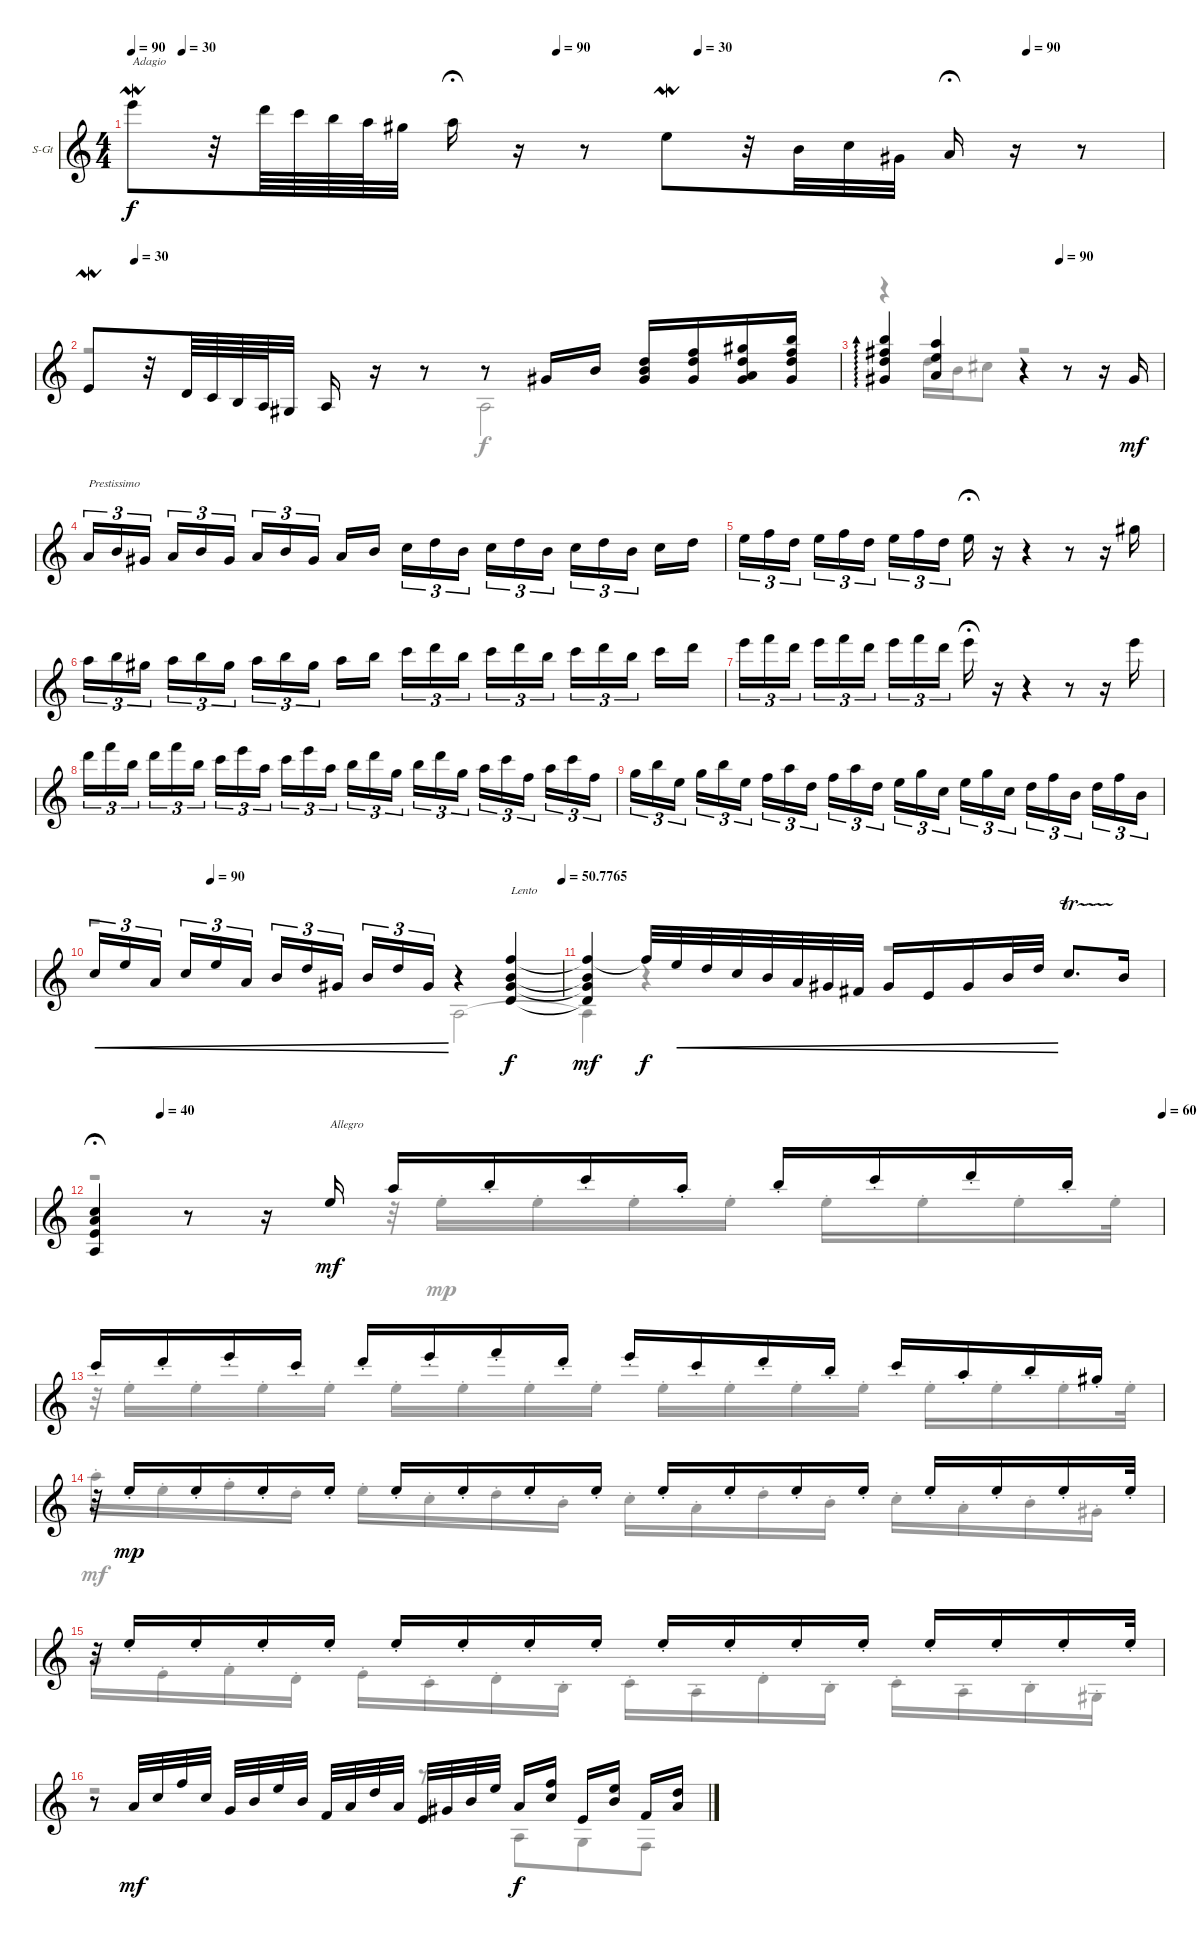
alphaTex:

\defaultSystemsLayout 4
\bracketExtendMode groupsimilarinstruments
\firstSystemTrackNameOrientation horizontal
\otherSystemsTrackNameOrientation horizontal
\track ("Steel Guitar" "S-Gt") {instrument acousticguitarsteel}
\staff {score}
\tuning (E4 B3 G3 D3 A2 E2)
\voice
\ts (4 4)
\tempo 90
\tempo (30 0.0490506)
\tempo (90 0.4125)
\tempo (30 0.55)
\tempo (90 0.86875)
\clef g2
\ks c
12.1{lmordent}.8{txt "Adagio" dy f instrument acousticguitarsteel} r.32 10.1.64 13.2.64 12.2.64 10.2.64 9.2.32 10.2.16{fermata (medium 0.5)} r.16 r.8 5.2{lmordent}.8 r.32 4.3.32 5.3.32 1.3.32 2.3.16{fermata (medium 0.5)} r.16 r.8 |
\tempo (30 0.0625)
2.4{lmordent}.8 r.32 0.4.64 3.5.64 2.5.64 0.5.64 4.6.32 0.5.16 r.16 r.8 r.8 1.3.16 0.2.16 (3.2 4.3 6.4).16 (1.1 3.2 1.3).16 (4.1 3.2 2.3 6.4).16 (7.1 6.2 7.3 6.4).16 |
\tempo (90 0.63125)
(7.1 7.2 7.3 6.4).4{ad 0} (5.1 5.2 7.4).4 r.4 r.8 r.16 1.3.16{dy mf} |
2.3.16{tu (3 2) txt "Prestissimo"} 4.3.16{tu (3 2)} 1.3.16{tu (3 2)} 2.3.16{tu (3 2)} 4.3.16{tu (3 2)} 1.3.16{tu (3 2)} 2.3.16{tu (3 2)} 4.3.16{tu (3 2)} 1.3.16{tu (3 2)} 2.3.16 4.3.16 1.2.16{tu (3 2)} 3.2.16{tu (3 2)} 0.2.16{tu (3 2)} 1.2.16{tu (3 2)} 3.2.16{tu (3 2)} 0.2.16{tu (3 2)} 1.2.16{tu (3 2)} 3.2.16{tu (3 2)} 0.2.16{tu (3 2)} 1.2.16 3.2.16 |
\scale
0.479334 5.2.16{tu (3 2)} 6.2.16{tu (3 2)} 3.2.16{tu (3 2)} 5.2.16{tu (3 2)} 6.2.16{tu (3 2)} 3.2.16{tu (3 2)} 5.2.16{tu (3 2)} 6.2.16{tu (3 2)} 3.2.16{tu (3 2)} 5.2.16{fermata (medium 0.5)} r.16 r.4 r.8 r.16 4.1.16 |
\scale
0.52136 5.1.16{tu (3 2)} 7.1.16{tu (3 2)} 4.1.16{tu (3 2)} 5.1.16{tu (3 2)} 7.1.16{tu (3 2)} 4.1.16{tu (3 2)} 5.1.16{tu (3 2)} 7.1.16{tu (3 2)} 4.1.16{tu (3 2)} 5.1.16 7.1.16 8.1.16{tu (3 2)} 10.1.16{tu (3 2)} 7.1.16{tu (3 2)} 8.1.16{tu (3 2)} 10.1.16{tu (3 2)} 7.1.16{tu (3 2)} 8.1.16{tu (3 2)} 10.1.16{tu (3 2)} 7.1.16{tu (3 2)} 8.1.16 10.1.16 |
12.1.16{tu (3 2)} 13.1.16{tu (3 2)} 10.1.16{tu (3 2)} 12.1.16{tu (3 2)} 13.1.16{tu (3 2)} 10.1.16{tu (3 2)} 12.1.16{tu (3 2)} 13.1.16{tu (3 2)} 10.1.16{tu (3 2)} 12.1.16{fermata (medium 0.5)} r.16 r.4 r.8 r.16 12.1.16 |
15.2.16{tu (3 2)} 13.1.16{tu (3 2)} 16.3.16{tu (3 2)} 15.2.16{tu (3 2)} 13.1.16{tu (3 2)} 16.3.16{tu (3 2)} 13.2.16{tu (3 2)} 12.1.16{tu (3 2)} 14.3.16{tu (3 2)} 13.2.16{tu (3 2)} 12.1.16{tu (3 2)} 14.3.16{tu (3 2)} 12.2.16{tu (3 2)} 10.1.16{tu (3 2)} 12.3.16{tu (3 2)} 12.2.16{tu (3 2)} 10.1.16{tu (3 2)} 12.3.16{tu (3 2)} 10.2.16{tu (3 2)} 8.1.16{tu (3 2)} 10.3.16{tu (3 2)} 10.2.16{tu (3 2)} 8.1.16{tu (3 2)} 10.3.16{tu (3 2)} |
8.2.16{tu (3 2)} 7.1.16{tu (3 2)} 9.3.16{tu (3 2)} 8.2.16{tu (3 2)} 7.1.16{tu (3 2)} 9.3.16{tu (3 2)} 6.2.16{tu (3 2)} 5.1.16{tu (3 2)} 7.3.16{tu (3 2)} 6.2.16{tu (3 2)} 5.1.16{tu (3 2)} 7.3.16{tu (3 2)} 5.2.16{tu (3 2)} 3.1.16{tu (3 2)} 5.3.16{tu (3 2)} 5.2.16{tu (3 2)} 3.1.16{tu (3 2)} 5.3.16{tu (3 2)} 3.2.16{tu (3 2)} 1.1.16{tu (3 2)} 4.3.16{tu (3 2)} 3.2.16{tu (3 2)} 1.1.16{tu (3 2)} 4.3.16{tu (3 2)} |
\tempo (90 0.25)
\tempo (50.7765 1)
1.2.16{tu (3 2) cre} 0.1.16{tu (3 2) cre} 2.3.16{tu (3 2) cre} 1.2.16{tu (3 2) cre} 0.1.16{tu (3 2) cre} 2.3.16{tu (3 2) cre} 4.3.16{tu (3 2) cre} 3.2.16{tu (3 2) cre} 6.4.16{tu (3 2) cre} 4.3.16{tu (3 2) cre} 3.2.16{tu (3 2) cre} 6.4.16{tu (3 2) cre} r.4 (1.3 0.4 0.2 1.1).4{txt "Lento" dy f} |
\scale
0.624102 (1.3{t} 0.4{t} 0.2{t} 1.1{t}).4{dy mf} 1.1{t}.32{dy f} 0.1.32{cre} 3.2.32{cre} 1.2.32{cre} 0.2.32{cre} 2.3.32{cre} 1.3.32{cre} 4.4.32{cre} 1.3.16{cre} 2.4.16{cre} 1.3.16{cre} 0.2.32{cre} 3.2.32{cre} 1.2{tr (3 16)}.8{d} 0.2.16 |
\tempo (40 0.0625)
\tempo (60 1)
\scale
0.375162 (1.2 2.3 2.4 0.5).4{fermata (medium 0.5)} r.8 r.16 0.1.16{txt "Allegro" dy mf} 10.2.16 12.2{st}.16 13.2{st}.16 10.2{st}.16 12.2{st}.16 13.2{st}.16 15.2{st}.16 12.2{st}.16 |
\scale
0.48859 13.2{st}.16 15.2{st}.16 17.2{st}.16 13.2{st}.16 15.2{st}.16 17.2{st}.16 18.2{st}.16 15.2{st}.16 17.2{st}.16 13.2{st}.16 15.2{st}.16 12.2{st}.16 13.2{st}.16 10.2{st}.16 12.2{st}.16 9.2{st}.16 |
\scale
0.510061 r.32 0.1{st}.16{dy mp} 0.1{st}.16 0.1{st}.16 0.1{st}.16 0.1{st}.16 0.1{st}.16 0.1{st}.16 0.1{st}.16 0.1{st}.16 0.1{st}.16 0.1{st}.16 0.1{st}.16 0.1{st}.16 0.1{st}.16 0.1{st}.16 0.1{st}.32 |
\scale
0.493793 r.32 0.1{st}.16 0.1{st}.16 0.1{st}.16 0.1{st}.16 0.1{st}.16 0.1{st}.16 0.1{st}.16 0.1{st}.16 0.1{st}.16 0.1{st}.16 0.1{st}.16 0.1{st}.16 0.1{st}.16 0.1{st}.16 0.1{st}.16 0.1{st}.32 |
\scale
0.503854 r.8 7.4.32{dy mf} 5.3.32 6.2.32 5.3.32 5.4.32 4.3.32 5.2.32 4.3.32{beam split} 3.4.32 2.3.32 3.2.32 2.3.32 2.4.32 1.3.32 4.3.32 5.2.32{beam split} 7.4.16{dy f} (6.2 5.3).16 2.4.16 (5.2 4.3).16{beam split} 3.4.16 (3.2 2.3).16
\voice
\clef g2
\ottava regular
\simile none
\ks c
|
r.2 0.5.2 |
r.4{ad 0} 7.3.16 9.4.16 6.3.8 r.2 |
|
\scale
0.479334 |
\scale
0.52136 |
|
|
|
r.2 0.5.2 |
\scale
0.624102 0.5{t}.4 r.4 r.2 |
\scale
0.375162 r.2{fermata (medium 0.5)} r.32 0.1{st}.16{dy mp} 0.1{st}.16 0.1{st}.16 0.1{st}.16 0.1{st}.16 0.1{st}.16 0.1{st}.16 0.1{st}.32 |
\scale
0.48859 r.32 0.1{st}.16 0.1{st}.16 0.1{st}.16 0.1{st}.16 0.1{st}.16 0.1{st}.16 0.1{st}.16 0.1{st}.16 0.1{st}.16 0.1{st}.16 0.1{st}.16 0.1{st}.16 0.1{st}.16 0.1{st}.16 0.1{st}.16 0.1{st}.32 |
\scale
0.510061 14.3{st}.16{dy mf} 9.3{st}.16 10.3{st}.16 7.3{st}.16 9.3{st}.16 5.3{st}.16 7.3{st}.16 4.3{st}.16 5.3{st}.16 2.3{st}.16 3.2{st}.16 0.2{st}.16 1.2{st}.16 2.3{st}.16 0.2{st}.16 1.3{st}.16 |
\scale
0.493793 2.3{st}.16 2.4{st}.16 3.4{st}.16 0.4{st}.16 2.4{st}.16 3.5{st}.16 0.4{st}.16 2.5{st}.16 3.5{st}.16 0.5{st}.16 5.5{st}.16 2.5{st}.16 3.5{st}.16 0.5{st}.16 2.5{st}.16 4.6{st}.16 |
\scale
0.503854 r.2 r.8 0.5.8{dy f beam merge} 3.6.8{beam merge} 1.6.8{beam merge}
